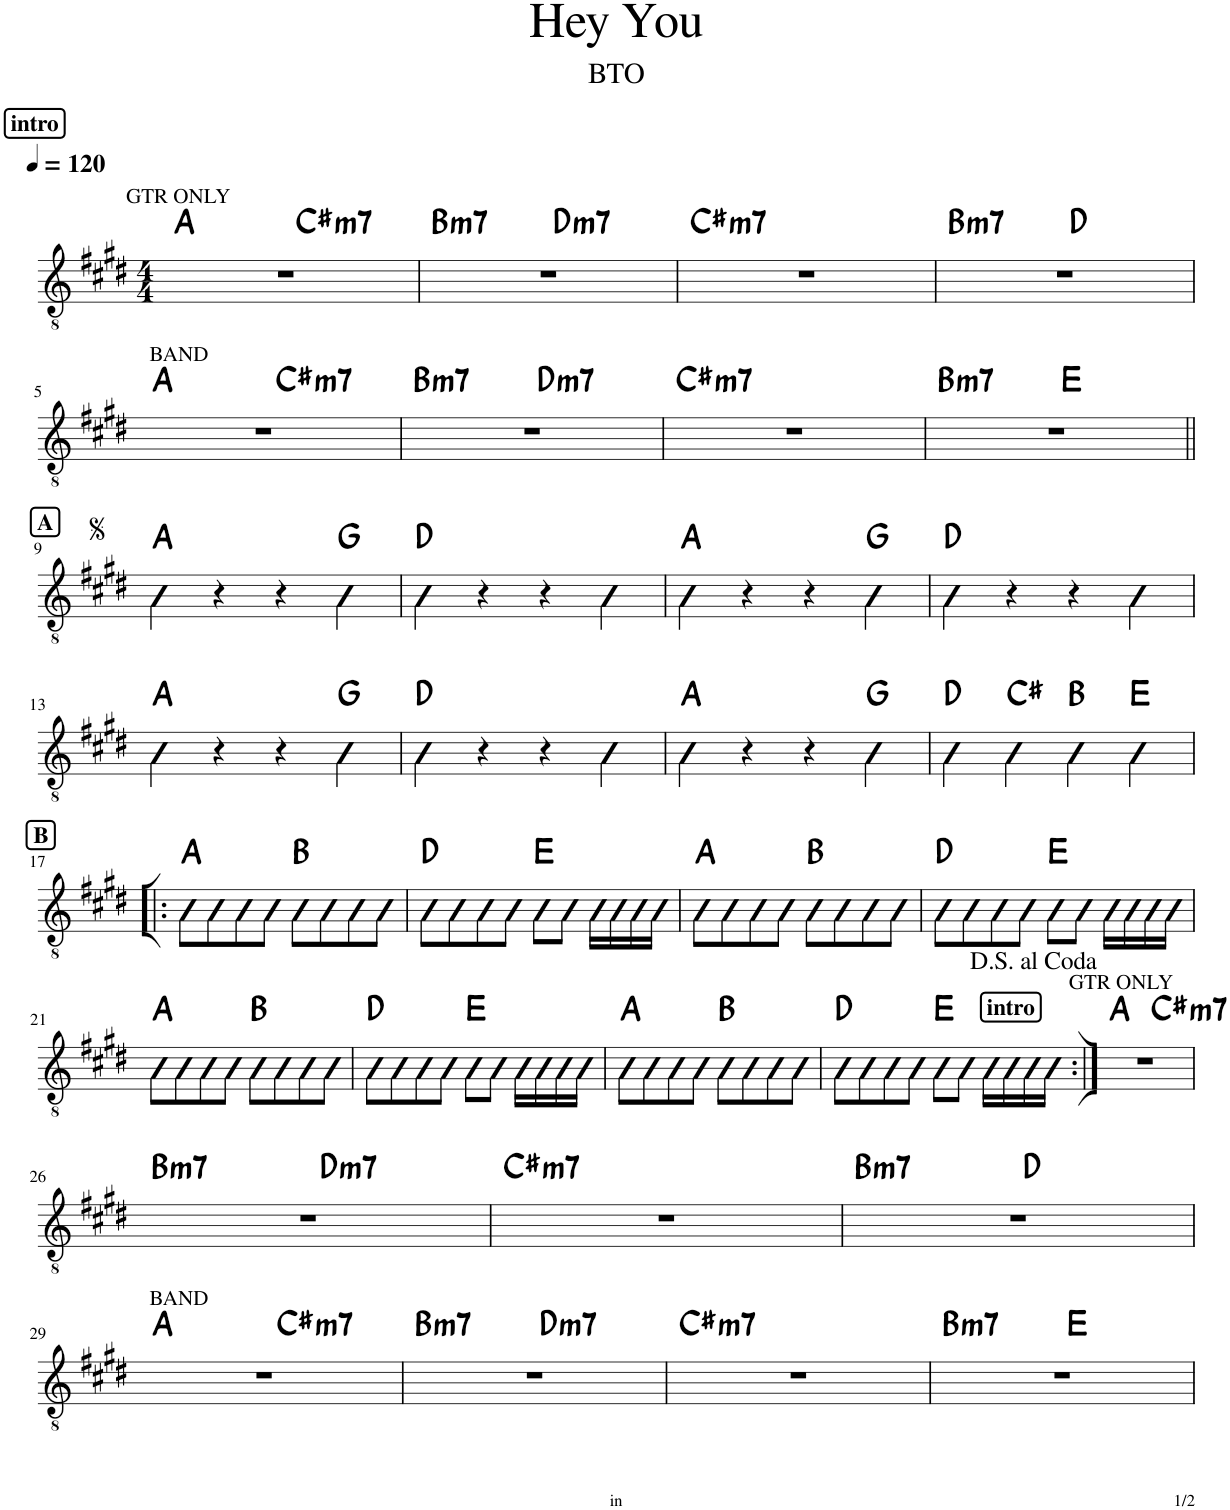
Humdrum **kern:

**kern	**harte
*part1	*part1
*staff1	*
*I"Classical Guitar	*
*I'Guit.	*
*clefGv2	*
*k[f#c#g#d#]	*
*M4/4	*
*MM120	*
!!LO:REH:place=s1:a:B:cj:fs=11:t=intro
=1	=1
!LO:TX:a:t=GTR ONLY	!
*^	*
1r	2ryy	A:maj
!	!	!LO:H:kt=m7
.	2ryy	C#:min7
=2	=2	=2
!	!	!LO:H:kt=m7
1r	2ryy	B:min7
!	!	!LO:H:kt=m7
.	2ryy	D:min7
=3	=3	=3
!	!	!LO:H:kt=m7
*v	*v	*
1r	C#:min7
=4	=4
!	!LO:H:kt=m7
*^	*
1r	2ryy	B:min7
.	2ryy	D:maj
!!LO:LB:g=z	!!
=5	=5	=5
!LO:TX:a:t=BAND	!	!
1r	2ryy	A:maj
!	!	!LO:H:kt=m7
.	2ryy	C#:min7
=6	=6	=6
!	!	!LO:H:kt=m7
1r	2ryy	B:min7
!	!	!LO:H:kt=m7
.	2ryy	D:min7
=7	=7	=7
!	!	!LO:H:kt=m7
*v	*v	*
1r	C#:min7
=8	=8
!	!LO:H:kt=m7
*^	*
1r	2ryy	B:min7
.	2ryy	E:maj
*v	*v	*
!!LO:LB:g=z
!!LO:REH:place=s1:a:B:cj:fs=11:t=A
=9||	=9||
4A\	A:maj
4r	.
4r	.
4G#\	G:maj
=10	=10
4A\	D:maj
4r	.
4r	.
4G#\	.
=11	=11
4A\	A:maj
4r	.
4r	.
4G#\	G:maj
=12	=12
4A\	D:maj
4r	.
4r	.
4G#\	.
!!LO:LB:g=z
=13	=13
4A\	A:maj
4r	.
4r	.
4G#\	G:maj
=14	=14
4A\	D:maj
4r	.
4r	.
4G#\	.
=15	=15
4A\	A:maj
4r	.
4r	.
4G#\	G:maj
=16	=16
4G#\	D:maj
4G#\	C#:maj
4G#\	B:maj
4G#\	E:maj
!!LO:LB:g=z
!!LO:REH:place=s1:a:B:cj:fs=11:t=B
=17!|:	=17!|:
8A\L	A:maj
8A\	.
8A\	.
8A\J	.
8A\L	B:maj
8A\	.
8A\	.
8A\J	.
=18	=18
8A\L	D:maj
8A\	.
8A\	.
8A\J	.
8A\L	E:maj
8A\J	.
16A\LL	.
16B\	.
16B\	.
16A\JJ	.
=19	=19
8A\L	A:maj
8A\	.
8A\	.
8A\J	.
8A\L	B:maj
8A\	.
8A\	.
8A\J	.
=20	=20
8A\L	D:maj
8A\	.
8A\	.
8A\J	.
8A\L	E:maj
8A\J	.
16A\LL	.
16B\	.
16B\	.
16A\JJ	.
!!LO:LB:g=z
=21	=21
8A\L	A:maj
8A\	.
8A\	.
8A\J	.
8A\L	B:maj
8A\	.
8A\	.
8A\J	.
=22	=22
8A\L	D:maj
8A\	.
8A\	.
8A\J	.
8A\L	E:maj
8A\J	.
16A\LL	.
16B\	.
16B\	.
16A\JJ	.
=23	=23
8A\L	A:maj
8A\	.
8A\	.
8A\J	.
8A\L	B:maj
8A\	.
8A\	.
8A\J	.
=24	=24
8A\L	D:maj
8A\	.
8A\	.
8A\J	.
8A\L	E:maj
8A\J	.
16A\LL	.
16B\	.
16B\	.
16A\JJ	.
!!LO:REH:place=s1:a:B:cj:fs=11:t=intro
=25:|!	=25:|!
!LO:TX:a:t=GTR ONLY	!
*^	*
1r	2ryy	A:maj
!	!	!LO:H:kt=m7
.	2ryy	C#:min7
!!LO:LB:g=z	!!
=26	=26	=26
!	!	!LO:H:kt=m7
1r	2ryy	B:min7
!	!	!LO:H:kt=m7
.	2ryy	D:min7
=27	=27	=27
!	!	!LO:H:kt=m7
*v	*v	*
1r	C#:min7
=28	=28
!	!LO:H:kt=m7
*^	*
1r	2ryy	B:min7
.	2ryy	D:maj
!!LO:LB:g=z	!!
=29	=29	=29
!LO:TX:a:t=BAND	!	!
1r	2ryy	A:maj
!	!	!LO:H:kt=m7
.	2ryy	C#:min7
=30	=30	=30
!	!	!LO:H:kt=m7
1r	2ryy	B:min7
!	!	!LO:H:kt=m7
.	2ryy	D:min7
=31	=31	=31
!	!	!LO:H:kt=m7
*v	*v	*
1r	C#:min7
=32	=32
!	!LO:H:kt=m7
*^	*
1r	2ryy	B:min7
.	2ryy	E:maj
*v	*v	*
=	=
*-	*-
